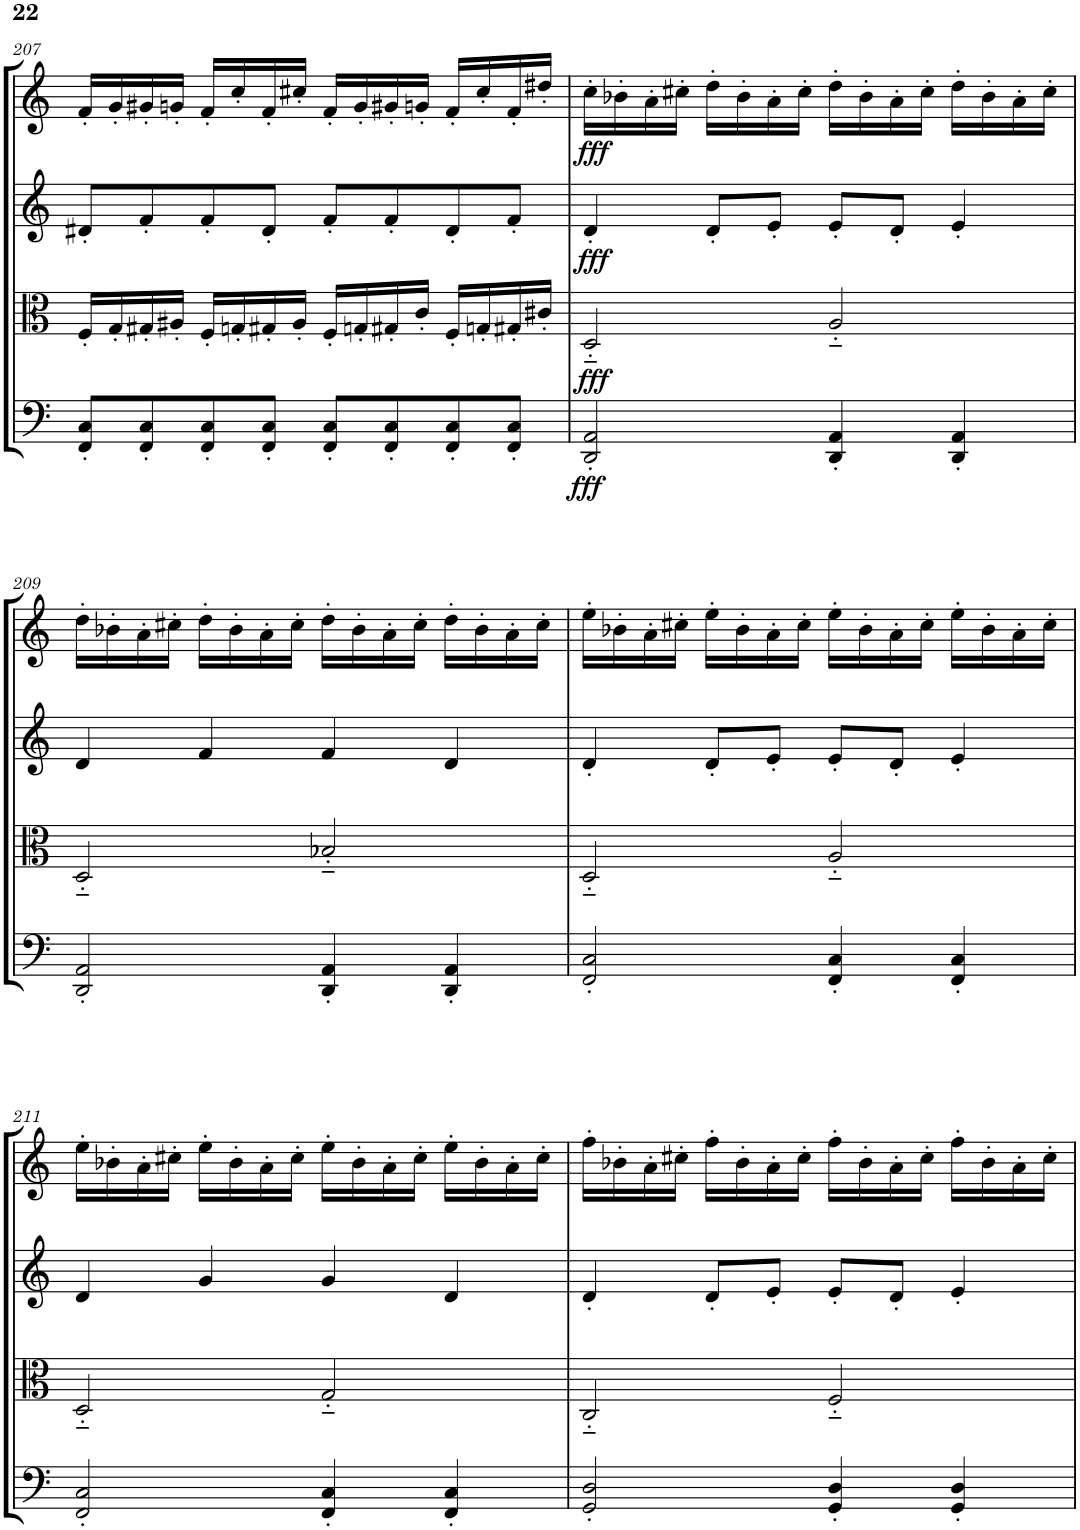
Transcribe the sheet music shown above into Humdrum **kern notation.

**kern	**dynam	**kern	**dynam	**kern	**dynam	**kern	**dynam
*part4	*part4	*part3	*part3	*part2	*part2	*part1	*part1
*staff4	*staff4	*staff3	*staff3	*staff2	*staff2	*staff1	*staff1
*I"Violoncello	*	*I"Viola	*	*I"Violin II	*	*I"Violin I	*
*I'Vc	*	*I'Vla	*	*I'Vln	*	*I'Vln	*
!!LO:PB:g=z
*clefF4	*	*clefC3	*	*clefG2	*	*clefG2	*
*k[]	*	*k[]	*	*k[]	*	*k[]	*
*M4/4	*	*M4/4	*	*M4/4	*	*M4/4	*
=207	=207	=207	=207	=207	=207	=207	=207
8FF/' 8C/'L	.	16F'/LL	.	8d#X'/L	.	16f'/LL	.
.	.	16G'/	.	.	.	16g'/	.
8FF/' 8C/'	.	16G#X'/	.	8f'/	.	16g#X'/	.
.	.	16A#X'/JJ	.	.	.	16gn'/JJ	.
8FF/' 8C/'	.	16F'/LL	.	8f'/	.	16f'/LL	.
.	.	16Gn'/	.	.	.	16cc'/	.
8FF/' 8C/'J	.	16G#X'/	.	8d#'/J	.	16f'/	.
.	.	16A#'/JJ	.	.	.	16cc#X'/JJ	.
8FF/' 8C/'L	.	16F'/LL	.	8f'/L	.	16f'/LL	.
.	.	16Gn'/	.	.	.	16g'/	.
8FF/' 8C/'	.	16G#X'/	.	8f'/	.	16g#X'/	.
.	.	16c'/JJ	.	.	.	16gn'/JJ	.
8FF/' 8C/'	.	16F'/LL	.	8d#'/	.	16f'/LL	.
.	.	16Gn'/	.	.	.	16cc#'/	.
8FF/' 8C/'J	.	16G#X'/	.	8f'/J	.	16f'/	.
.	.	16c#X'/JJ	.	.	.	16dd#X'/JJ	.
=208	=208	=208	=208	=208	=208	=208	=208
!	!LO:DY:b	!	!LO:DY:b	!	!LO:DY:b	!	!LO:DY:b
2DD/' 2AA/'	fff	2D'~/	fff	4d'/	fff	16cc'\LL	fff
.	.	.	.	.	.	16b-X'\	.
.	.	.	.	.	.	16a'\	.
.	.	.	.	.	.	16cc#X'\JJ	.
.	.	.	.	8d'/L	.	16dd'\LL	.
.	.	.	.	.	.	16b-'\	.
.	.	.	.	8e'/J	.	16a'\	.
.	.	.	.	.	.	16cc#'\JJ	.
4DD/' 4AA/'	.	2A'~/	.	8e'/L	.	16dd'\LL	.
.	.	.	.	.	.	16b-'\	.
.	.	.	.	8d'/J	.	16a'\	.
.	.	.	.	.	.	16cc#'\JJ	.
4DD/' 4AA/'	.	.	.	4e'/	.	16dd'\LL	.
.	.	.	.	.	.	16b-'\	.
.	.	.	.	.	.	16a'\	.
.	.	.	.	.	.	16cc#'\JJ	.
!!LO:LB:g=z
=209	=209	=209	=209	=209	=209	=209	=209
2DD/' 2AA/'	.	2D'~/	.	4d/	.	16dd'\LL	.
.	.	.	.	.	.	16b-X'\	.
.	.	.	.	.	.	16a'\	.
.	.	.	.	.	.	16cc#X'\JJ	.
.	.	.	.	4f/	.	16dd'\LL	.
.	.	.	.	.	.	16b-'\	.
.	.	.	.	.	.	16a'\	.
.	.	.	.	.	.	16cc#'\JJ	.
4DD/' 4AA/'	.	2B-X'~/	.	4f/	.	16dd'\LL	.
.	.	.	.	.	.	16b-'\	.
.	.	.	.	.	.	16a'\	.
.	.	.	.	.	.	16cc#'\JJ	.
4DD/' 4AA/'	.	.	.	4d/	.	16dd'\LL	.
.	.	.	.	.	.	16b-'\	.
.	.	.	.	.	.	16a'\	.
.	.	.	.	.	.	16cc#'\JJ	.
=210	=210	=210	=210	=210	=210	=210	=210
2FF/' 2C/'	.	2D'~/	.	4d'/	.	16ee'\LL	.
.	.	.	.	.	.	16b-X'\	.
.	.	.	.	.	.	16a'\	.
.	.	.	.	.	.	16cc#X'\JJ	.
.	.	.	.	8d'/L	.	16ee'\LL	.
.	.	.	.	.	.	16b-'\	.
.	.	.	.	8e'/J	.	16a'\	.
.	.	.	.	.	.	16cc#'\JJ	.
4FF/' 4C/'	.	2A'~/	.	8e'/L	.	16ee'\LL	.
.	.	.	.	.	.	16b-'\	.
.	.	.	.	8d'/J	.	16a'\	.
.	.	.	.	.	.	16cc#'\JJ	.
4FF/' 4C/'	.	.	.	4e'/	.	16ee'\LL	.
.	.	.	.	.	.	16b-'\	.
.	.	.	.	.	.	16a'\	.
.	.	.	.	.	.	16cc#'\JJ	.
!!LO:LB:g=z
=211	=211	=211	=211	=211	=211	=211	=211
2FF/' 2C/'	.	2D'~/	.	4d/	.	16ee'\LL	.
.	.	.	.	.	.	16b-X'\	.
.	.	.	.	.	.	16a'\	.
.	.	.	.	.	.	16cc#X'\JJ	.
.	.	.	.	4g/	.	16ee'\LL	.
.	.	.	.	.	.	16b-'\	.
.	.	.	.	.	.	16a'\	.
.	.	.	.	.	.	16cc#'\JJ	.
4FF/' 4C/'	.	2G'~/	.	4g/	.	16ee'\LL	.
.	.	.	.	.	.	16b-'\	.
.	.	.	.	.	.	16a'\	.
.	.	.	.	.	.	16cc#'\JJ	.
4FF/' 4C/'	.	.	.	4d/	.	16ee'\LL	.
.	.	.	.	.	.	16b-'\	.
.	.	.	.	.	.	16a'\	.
.	.	.	.	.	.	16cc#'\JJ	.
=212	=212	=212	=212	=212	=212	=212	=212
2GG/' 2D/'	.	2C'~/	.	4d'/	.	16ff'\LL	.
.	.	.	.	.	.	16b-X'\	.
.	.	.	.	.	.	16a'\	.
.	.	.	.	.	.	16cc#X'\JJ	.
.	.	.	.	8d'/L	.	16ff'\LL	.
.	.	.	.	.	.	16b-'\	.
.	.	.	.	8e'/J	.	16a'\	.
.	.	.	.	.	.	16cc#'\JJ	.
4GG/' 4D/'	.	2F'~/	.	8e'/L	.	16ff'\LL	.
.	.	.	.	.	.	16b-'\	.
.	.	.	.	8d'/J	.	16a'\	.
.	.	.	.	.	.	16cc#'\JJ	.
4GG/' 4D/'	.	.	.	4e'/	.	16ff'\LL	.
.	.	.	.	.	.	16b-'\	.
.	.	.	.	.	.	16a'\	.
.	.	.	.	.	.	16cc#'\JJ	.
=	=	=	=	=	=	=	=
*-	*-	*-	*-	*-	*-	*-	*-
